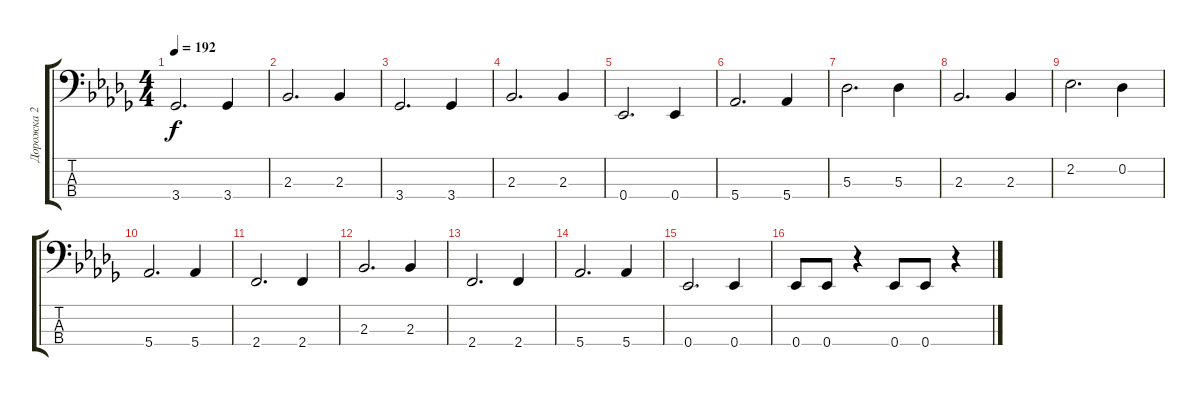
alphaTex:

\track ("Дорожка 2" "Дорожка 2") {instrument electricbassfinger}
\staff {score tabs}
\tuning (Gb2 Db2 Ab1 Eb1) {hide}
\ts (4 4)
\tempo 192
\clef f4
\ks bbminor
3.4.2{d dy f} 3.4.4 |
2.3.2{d} 2.3.4 |
3.4.2{d} 3.4.4 |
2.3.2{d} 2.3.4 |
0.4.2{d} 0.4.4 |
5.4.2{d} 5.4.4 |
5.3.2{d} 5.3.4 |
2.3.2{d} 2.3.4 |
2.2.2{d} 0.2.4 |
5.4.2{d} 5.4.4 |
2.4.2{d} 2.4.4 |
2.3.2{d} 2.3.4 |
2.4.2{d} 2.4.4 |
5.4.2{d} 5.4.4 |
0.4.2{d} 0.4.4 |
0.4.8 0.4.8 r.4 0.4.8 0.4.8 r.4
